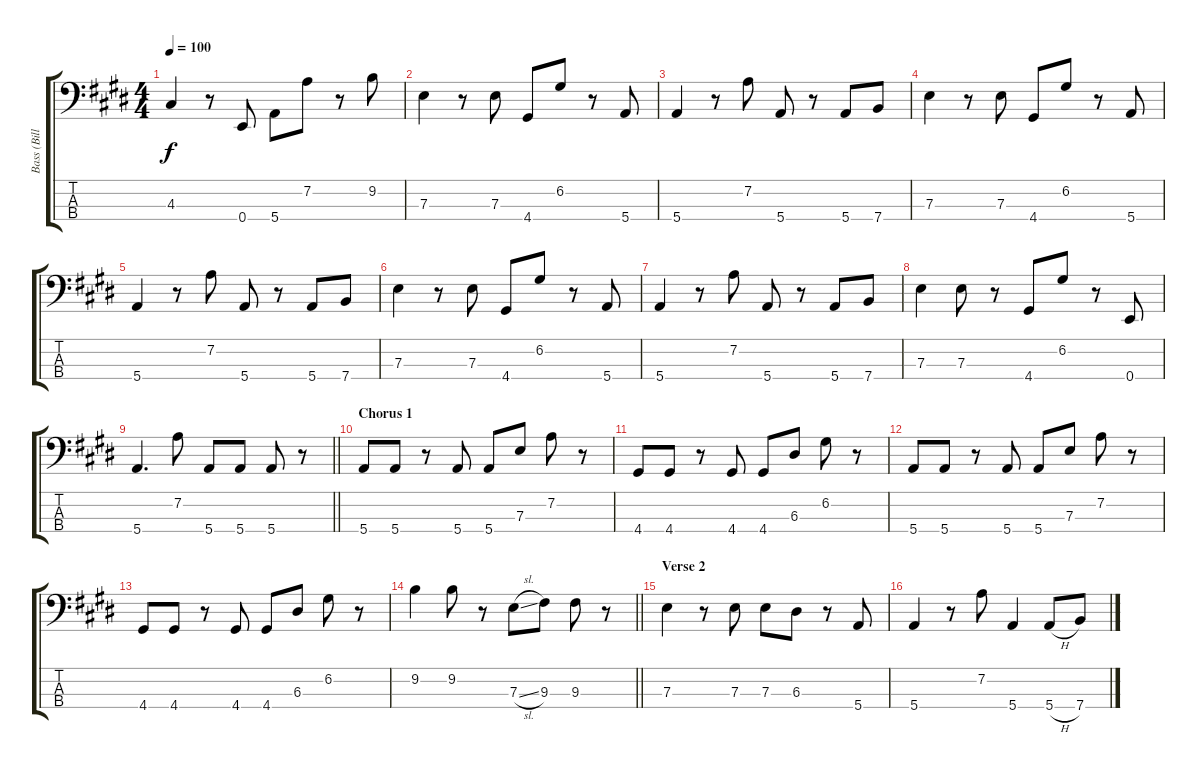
\track ("Bass (Bill)" "Bass (Bill") {instrument electricbassfinger}
\staff {score tabs}
\tuning (G2 D2 A1 E1) {hide}
\ts (4 4)
\tempo 100
\clef f4
\ks c#minor
4.3.4{dy f} r.8 0.4.8 5.4.8 7.2.8 r.8 9.2.8 |
\ks e
7.3.4 r.8 7.3.8 4.4.8 6.2.8 r.8 5.4.8 |
\ks c#minor
5.4.4 r.8 7.2.8 5.4.8 r.8 5.4.8 7.4.8 |
\ks e
7.3.4 r.8 7.3.8 4.4.8 6.2.8 r.8 5.4.8 |
\ks c#minor
5.4.4 r.8 7.2.8 5.4.8 r.8 5.4.8 7.4.8 |
\ks e
7.3.4 r.8 7.3.8 4.4.8 6.2.8 r.8 5.4.8 |
\ks c#minor
5.4.4 r.8 7.2.8 5.4.8 r.8 5.4.8 7.4.8 |
\ks e
7.3.4 7.3.8 r.8 4.4.8 6.2.8 r.8 0.4.8 |
\barLineRight lightlight
\ks c#minor
5.4.4{d} 7.2.8 5.4.8 5.4.8 5.4.8 r.8 |
\section ("" "Chorus 1")
\ks e
5.4.8 5.4.8 r.8 5.4.8 5.4.8 7.3.8 7.2.8 r.8 |
\ks c#minor
4.4.8 4.4.8 r.8 4.4.8 4.4.8 6.3.8 6.2.8 r.8 |
\ks e
5.4.8 5.4.8 r.8 5.4.8 5.4.8 7.3.8 7.2.8 r.8 |
\ks c#minor
4.4.8 4.4.8 r.8 4.4.8 4.4.8 6.3.8 6.2.8 r.8 |
\barLineRight lightlight
\ks e
9.2.4 9.2.8 r.8 7.3{sl}.8 9.3.8 9.3.8 r.8 |
\section ("" "Verse 2")
7.3.4 r.8 7.3.8 7.3.8 6.3.8 r.8 5.4.8 |
\ks c#minor
5.4.4 r.8 7.2.8 5.4.4 5.4{h}.8 7.4.8
